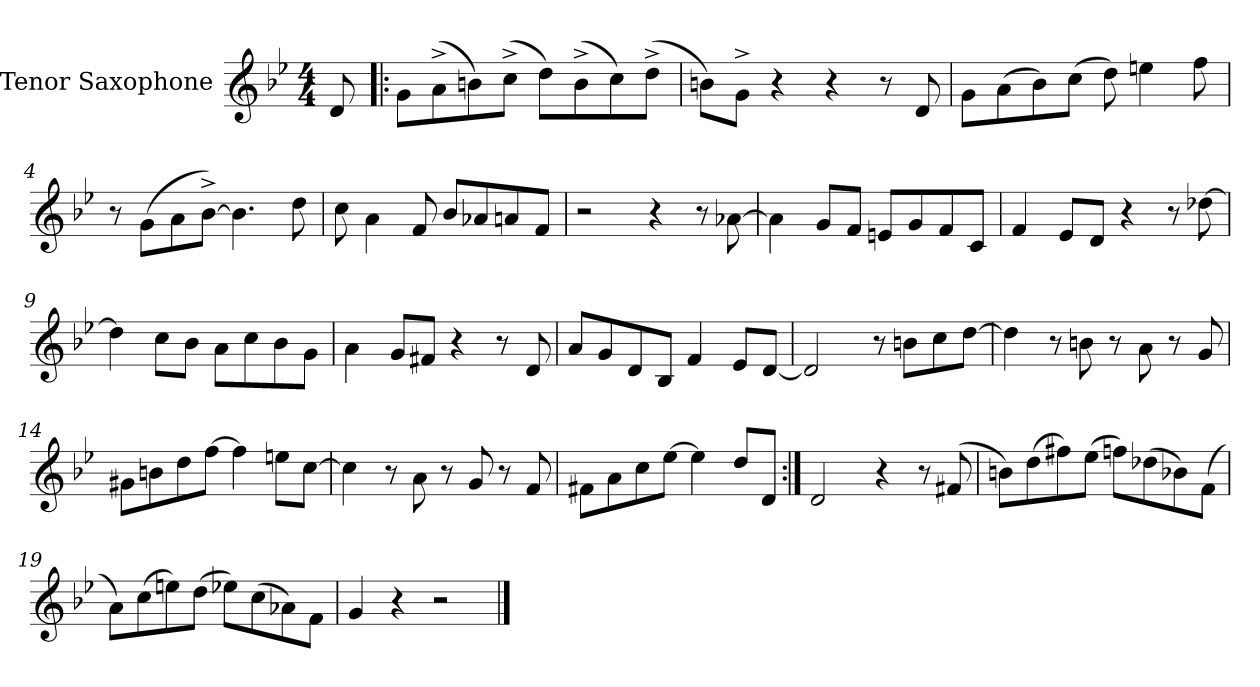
**kern
*part1
*staff1
*I"Tenor Saxophone
*I'T. Sax.
*clefG2
*ITrd8c14
*k[b-e-]
*M4/4
*MM236
=
8D/
=1!|:
8G\L
(8A^\
8Bn\)
(8c^\J
8d\L)
(8B^\
8c\)
(8d^\J
=2
8Bn\L)
8G^\J
4r
4r
8r
8D/
=3
8G\L
(8A\
8B-\)
(8c\J
8d\)
4en\
8f\
=4
8r
(8G\L
8A\
[8B-^\J)
4.B-\]
8d\
!!LO:LB:g=z
=5
8c\
4A\
8F/
8B-/L
8A-X/
8An/
8F/J
=6
2r
4r
8r
[8A-X\
=7
4A-\]
8G/L
8F/J
8En/L
8G/
8F/
8C/J
=8
4F/
8E-/L
8D/J
4r
8r
[8d-X\
=9
4d-\]
8c\L
8B-\J
8A\L
8c\
8B-\
8G\J
!!LO:LB:g=z
=10
4A\
8G/L
8F#X/J
4r
8r
8D/
=11
8A/L
8G/
8D/
8BB-/J
4F/
8E-/L
[8D/J
=12
2D/]
8r
8Bn\L
8c\
[8d\J
=13
4d\]
8r
8Bn\
8r
8A\
8r
8G/
=14
8G#X\L
8Bn\
8d\
[8f\J
4f\]
8en\L
[8c\J
!!LO:LB:g=z
=15
4c\]
8r
8A\
8r
8G/
8r
8F/
=16
8F#X\L
8A\
8c\
[8e-\J
4e-\]
8d/L
8D/J
=17:|!
2D/
4r
8r
(8F#X/
=18
8Bn\L)
(8d\
8f#X\)
(8e-\J
8fn\L)
(8d-X\
8B-X\)
(8F\J
=19
8A\L)
(8c\
8en\)
(8d\J
8e-X\L)
(8c\
8A-X\)
8F\J
!!LO:LB:g=z
=20
4G/
4r
2r
==
*-
